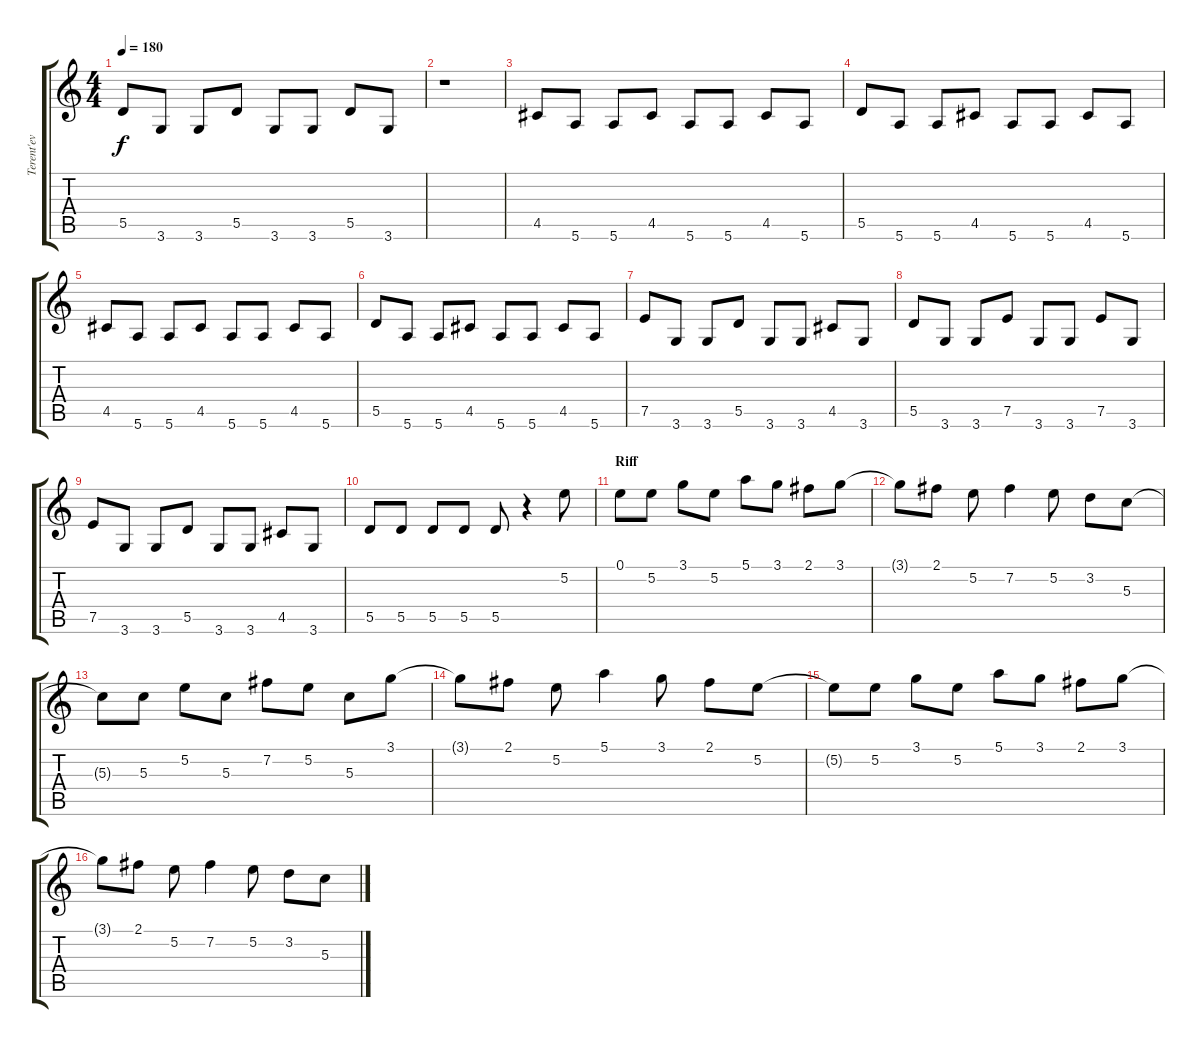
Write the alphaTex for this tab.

\track ("Terent'ev" "Terent'ev") {instrument distortionguitar}
\staff {score tabs}
\tuning (E4 B3 G3 D3 A2 E2) {hide}
\ts (4 4)
\tempo 180
\clef g2
\ks c
5.5.8{dy f} 3.6.8 3.6.8 5.5.8 3.6.8 3.6.8 5.5.8 3.6.8 |
r.1 |
4.5.8 5.6.8 5.6.8 4.5.8 5.6.8 5.6.8 4.5.8 5.6.8 |
5.5.8 5.6.8 5.6.8 4.5.8 5.6.8 5.6.8 4.5.8 5.6.8 |
4.5.8 5.6.8 5.6.8 4.5.8 5.6.8 5.6.8 4.5.8 5.6.8 |
5.5.8 5.6.8 5.6.8 4.5.8 5.6.8 5.6.8 4.5.8 5.6.8 |
7.5.8 3.6.8 3.6.8 5.5.8 3.6.8 3.6.8 4.5.8 3.6.8 |
5.5.8 3.6.8 3.6.8 7.5.8 3.6.8 3.6.8 7.5.8 3.6.8 |
7.5.8 3.6.8 3.6.8 5.5.8 3.6.8 3.6.8 4.5.8 3.6.8 |
5.5.8 5.5.8 5.5.8 5.5.8 5.5.8 r.4 5.2.8 |
\section ("" "Riff")
0.1.8 5.2.8 3.1.8 5.2.8 5.1.8 3.1.8 2.1.8 3.1.8 |
3.1{t}.8 2.1.8 5.2.8 7.2.4 5.2.8 3.2.8 5.3.8 |
5.3{t}.8 5.3.8 5.2.8 5.3.8 7.2.8 5.2.8 5.3.8 3.1.8 |
3.1{t}.8 2.1.8 5.2.8 5.1.4 3.1.8 2.1.8 5.2.8 |
5.2{t}.8 5.2.8 3.1.8 5.2.8 5.1.8 3.1.8 2.1.8 3.1.8 |
3.1{t}.8 2.1.8 5.2.8 7.2.4 5.2.8 3.2.8 5.3.8
